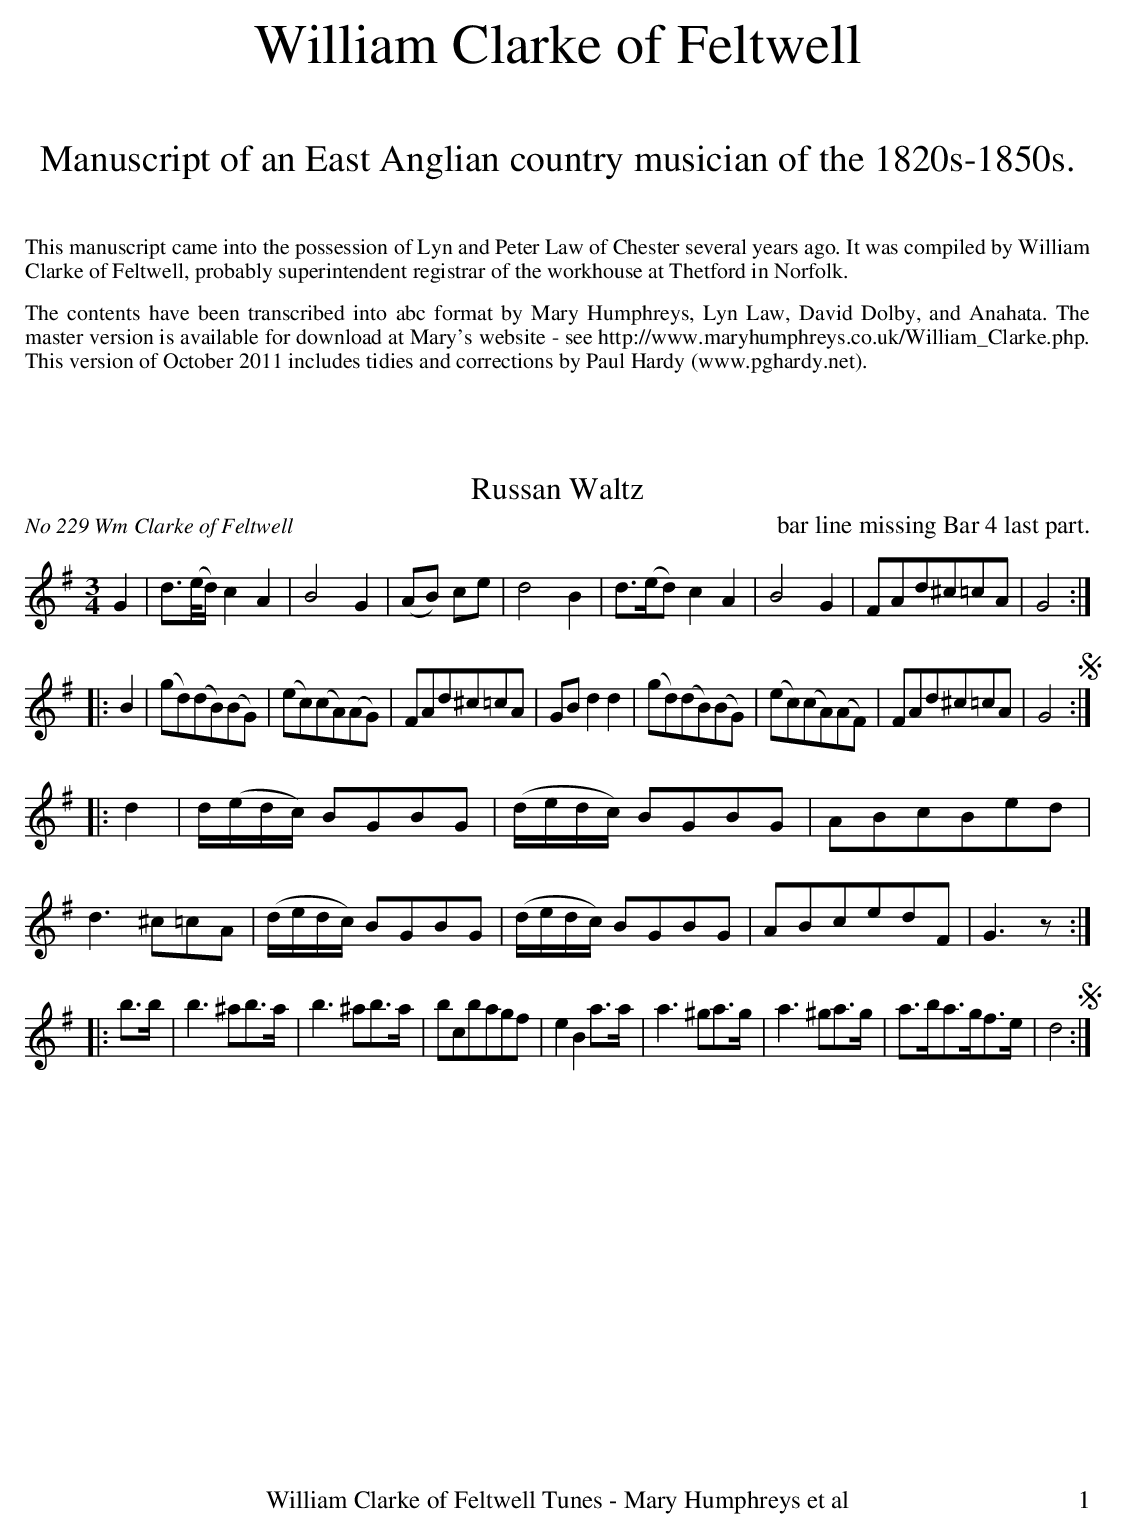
X:1
T:Russan Waltz
O:No 229 Wm Clarke of Feltwell
M:3/4
L:1/8
K:G
G2|d>(e/d/) c2 A2|B4 G2|(AB) ce|d4 B2|d>(ed) c2 A2|B4 G2|FAd^c=cA|G4:|
|:B2|(gd)(dB)(BG)|(ec)(cA)(AG)|FAd^c=cA|GB d2 d2|(gd)(dB)(BG)|(ec)(cA)(AF)|FAd^c=cA|G4 !segno!:|
|:d2| d/(e/d/c/) BGBG|(d/e/d/c/) BGBG|ABcBed|d3 ^c=cA|(d/e/d/c/) BGBG|(d/e/d/c/) BGBG|ABcedF|G3z:|
|:b>b|b3 ^ab>a|b3 ^ab>a|bcbagf|e2B2 a>a|a3 ^ga>g|a3 ^ga>g|a>ba>gf>e|d4!segno!:|
